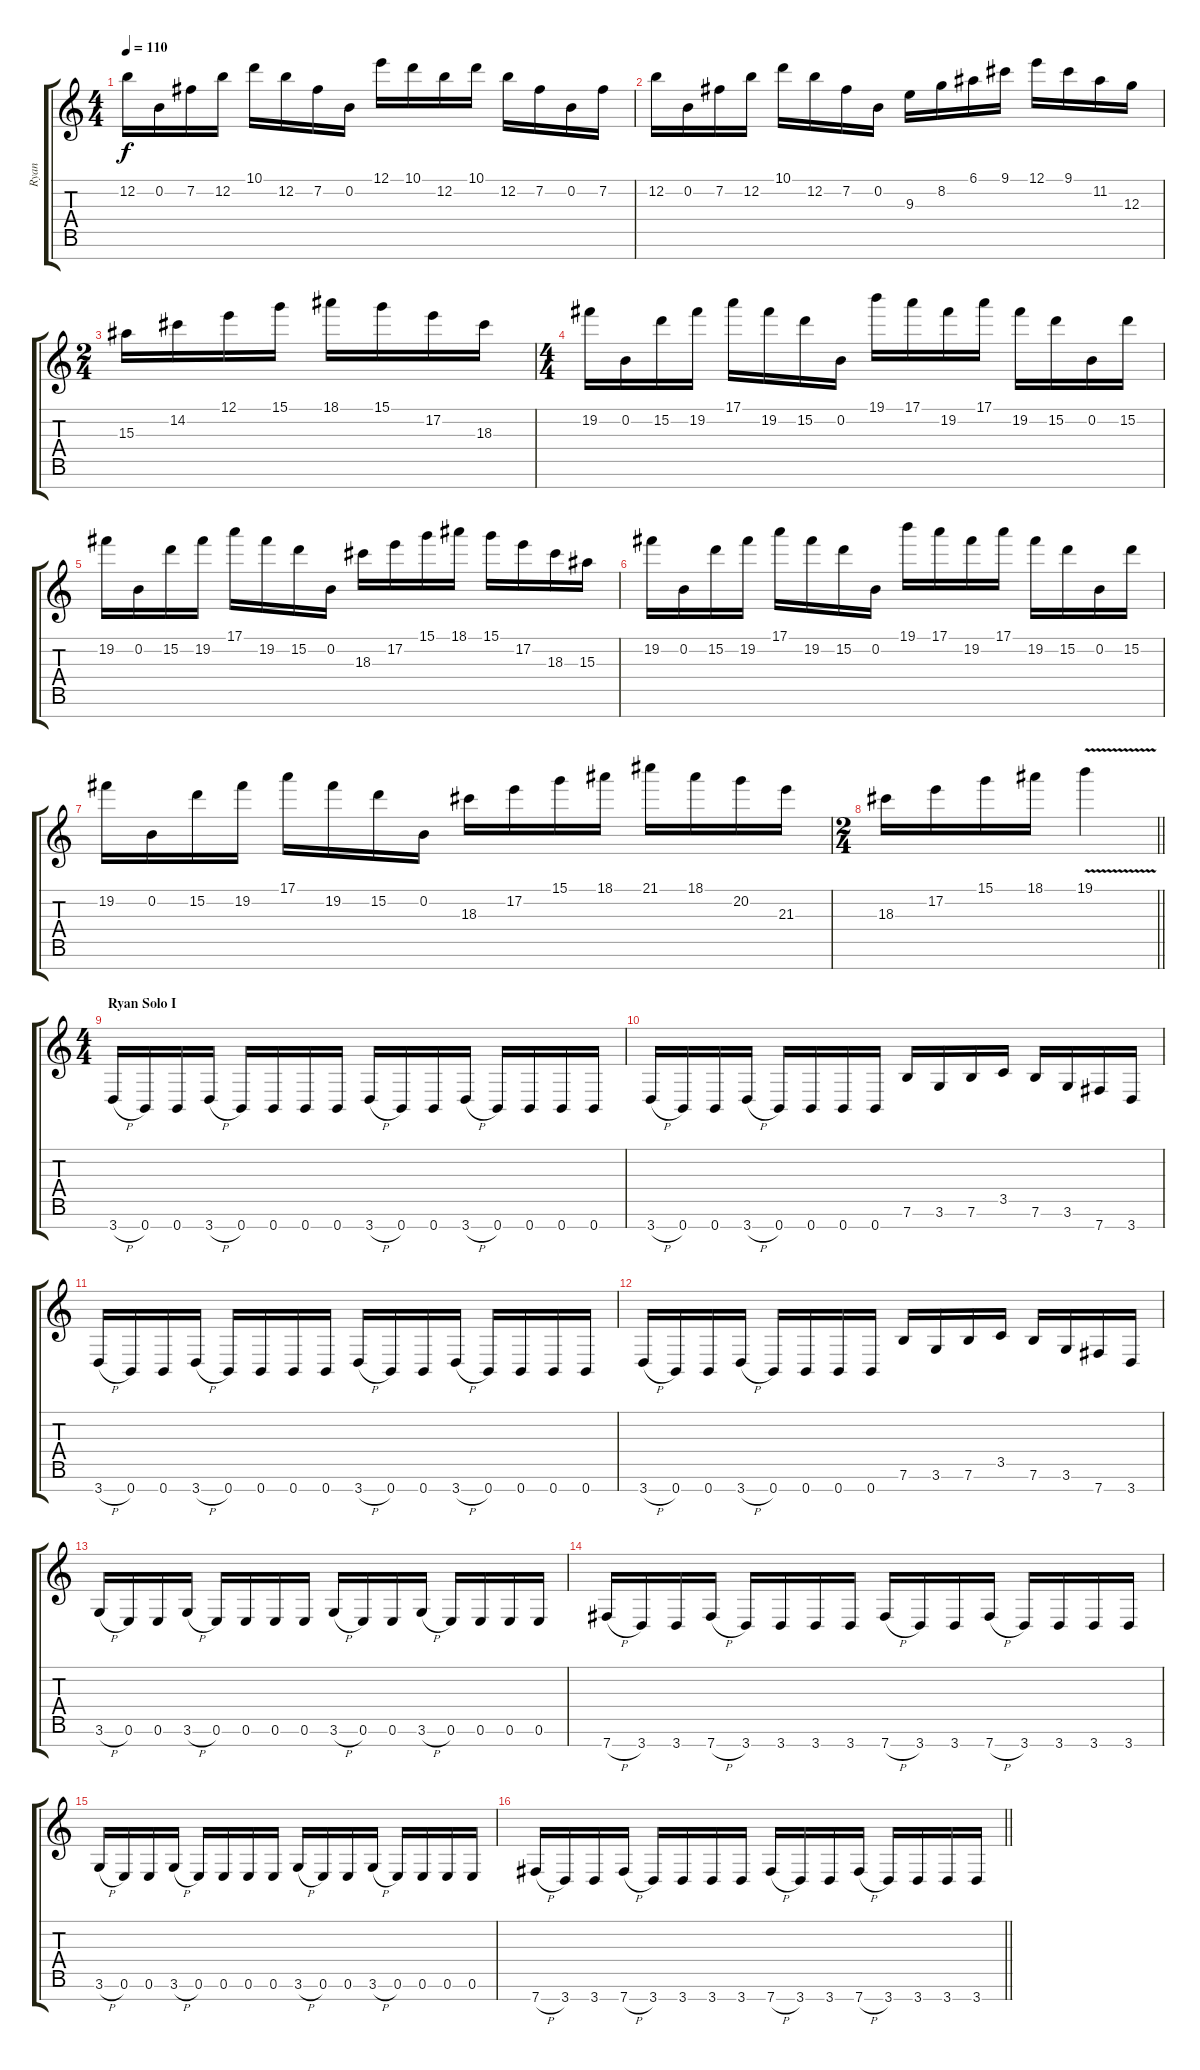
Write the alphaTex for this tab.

\track ("Ryan" "Ryan") {instrument distortionguitar}
\staff {score tabs}
\tuning (E4 B3 G3 D3 A2 E2 B1) {hide}
\ts (4 4)
\tempo 110
\clef g2
\ks c
12.2.16{dy f} 0.2.16 7.2.16 12.2.16 10.1.16 12.2.16 7.2.16 0.2.16 12.1.16 10.1.16 12.2.16 10.1.16 12.2.16 7.2.16 0.2.16 7.2.16 |
12.2.16 0.2.16 7.2.16 12.2.16 10.1.16 12.2.16 7.2.16 0.2.16 9.3.16 8.2.16 6.1.16 9.1.16 12.1.16 9.1.16 11.2.16 12.3.16 |
\ts (2 4)
15.3.16 14.2.16 12.1.16 15.1.16 18.1.16 15.1.16 17.2.16 18.3.16 |
\ts (4 4)
19.2.16 0.2.16 15.2.16 19.2.16 17.1.16 19.2.16 15.2.16 0.2.16 19.1.16 17.1.16 19.2.16 17.1.16 19.2.16 15.2.16 0.2.16 15.2.16 |
19.2.16 0.2.16 15.2.16 19.2.16 17.1.16 19.2.16 15.2.16 0.2.16 18.3.16 17.2.16 15.1.16 18.1.16 15.1.16 17.2.16 18.3.16 15.3.16 |
19.2.16 0.2.16 15.2.16 19.2.16 17.1.16 19.2.16 15.2.16 0.2.16 19.1.16 17.1.16 19.2.16 17.1.16 19.2.16 15.2.16 0.2.16 15.2.16 |
19.2.16 0.2.16 15.2.16 19.2.16 17.1.16 19.2.16 15.2.16 0.2.16 18.3.16 17.2.16 15.1.16 18.1.16 21.1.16 18.1.16 20.2.16 21.3.16 |
\ts (2 4)
\barLineRight lightlight
18.3.16 17.2.16 15.1.16 18.1.16 19.1{v}.4 |
\ts (4 4)
\section ("" "Ryan Solo I")
3.7{h}.16 0.7.16 0.7.16 3.7{h}.16 0.7.16 0.7.16 0.7.16 0.7.16 3.7{h}.16 0.7.16 0.7.16 3.7{h}.16 0.7.16 0.7.16 0.7.16 0.7.16 |
3.7{h}.16 0.7.16 0.7.16 3.7{h}.16 0.7.16 0.7.16 0.7.16 0.7.16 7.6.16 3.6.16 7.6.16 3.5.16 7.6.16 3.6.16 7.7.16 3.7.16 |
3.7{h}.16 0.7.16 0.7.16 3.7{h}.16 0.7.16 0.7.16 0.7.16 0.7.16 3.7{h}.16 0.7.16 0.7.16 3.7{h}.16 0.7.16 0.7.16 0.7.16 0.7.16 |
3.7{h}.16 0.7.16 0.7.16 3.7{h}.16 0.7.16 0.7.16 0.7.16 0.7.16 7.6.16 3.6.16 7.6.16 3.5.16 7.6.16 3.6.16 7.7.16 3.7.16 |
3.6{h}.16 0.6.16 0.6.16 3.6{h}.16 0.6.16 0.6.16 0.6.16 0.6.16 3.6{h}.16 0.6.16 0.6.16 3.6{h}.16 0.6.16 0.6.16 0.6.16 0.6.16 |
7.7{h}.16 3.7.16 3.7.16 7.7{h}.16 3.7.16 3.7.16 3.7.16 3.7.16 7.7{h}.16 3.7.16 3.7.16 7.7{h}.16 3.7.16 3.7.16 3.7.16 3.7.16 |
3.6{h}.16 0.6.16 0.6.16 3.6{h}.16 0.6.16 0.6.16 0.6.16 0.6.16 3.6{h}.16 0.6.16 0.6.16 3.6{h}.16 0.6.16 0.6.16 0.6.16 0.6.16 |
\barLineRight lightlight
7.7{h}.16 3.7.16 3.7.16 7.7{h}.16 3.7.16 3.7.16 3.7.16 3.7.16 7.7{h}.16 3.7.16 3.7.16 7.7{h}.16 3.7.16 3.7.16 3.7.16 3.7.16
